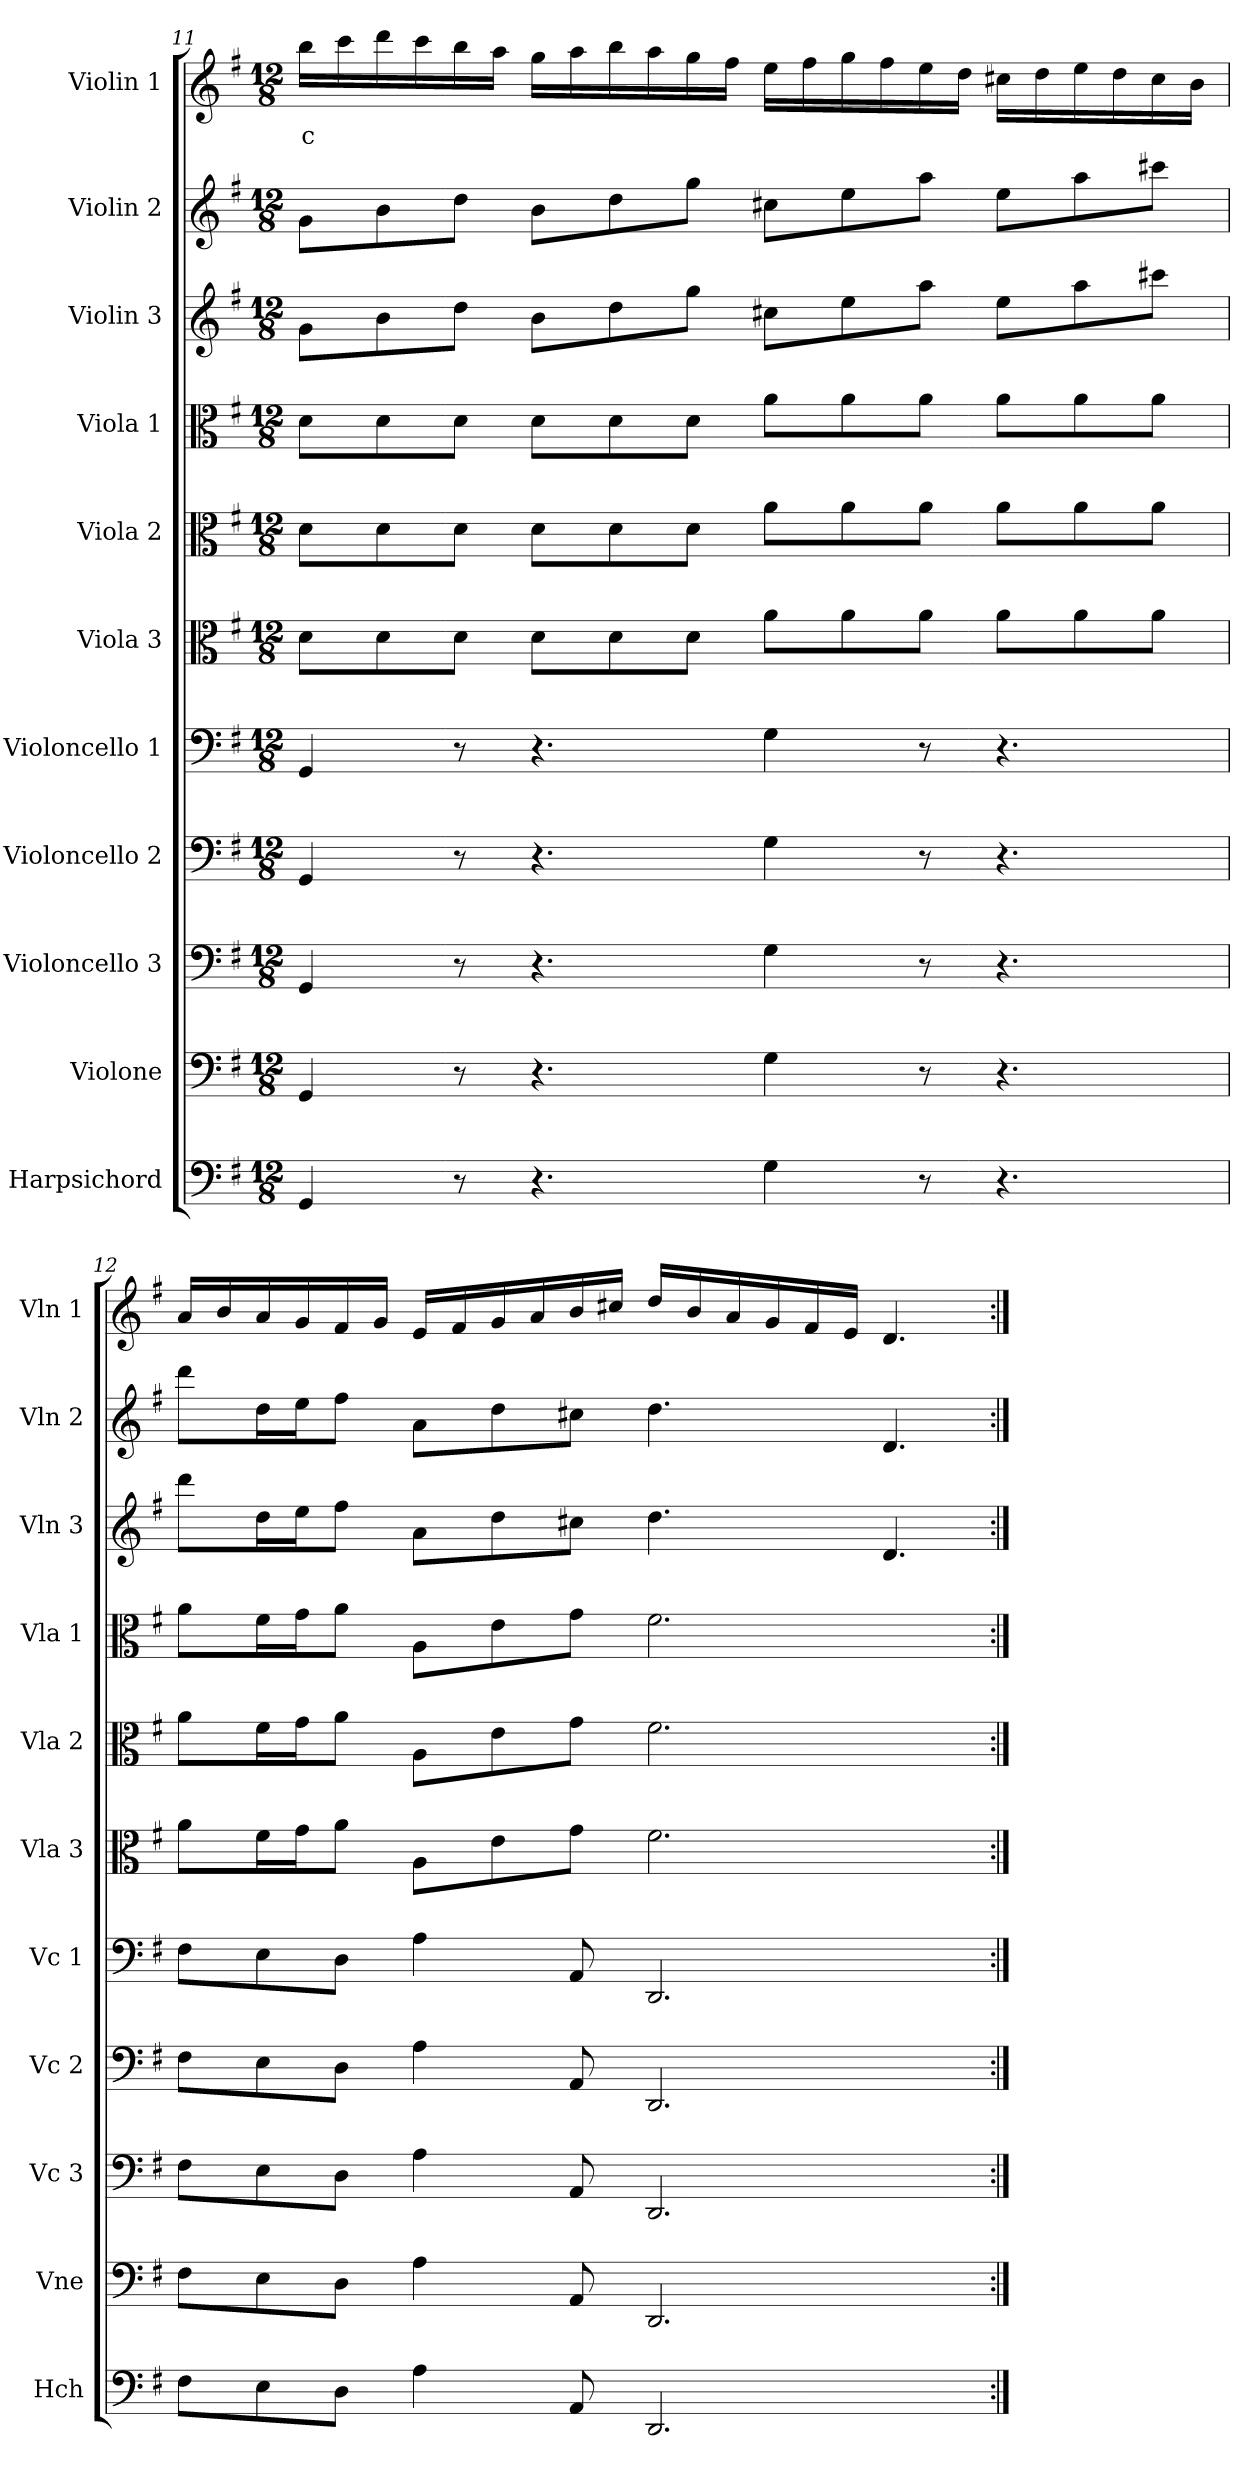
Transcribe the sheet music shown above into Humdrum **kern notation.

**kern	**kern	**kern	**kern	**kern	**kern	**kern	**kern	**kern	**kern	**kern	**text
*part11	*part10	*part9	*part8	*part7	*part6	*part5	*part4	*part3	*part2	*part1	*part1
*staff11	*staff10	*staff9	*staff8	*staff7	*staff6	*staff5	*staff4	*staff3	*staff2	*staff1	*staff1
*I"Harpsichord	*I"Violone	*I"Violoncello 3	*I"Violoncello 2	*I"Violoncello 1	*I"Viola 3	*I"Viola 2	*I"Viola 1	*I"Violin 3	*I"Violin 2	*I"Violin 1	*
*I'Hch	*I'Vne	*I'Vc 3	*I'Vc 2	*I'Vc 1	*I'Vla 3	*I'Vla 2	*I'Vla 1	*I'Vln 3	*I'Vln 2	*I'Vln 1	*
!!LO:PB:g=z
*clefF4	*clefF4	*clefF4	*clefF4	*clefF4	*clefC3	*clefC3	*clefC3	*clefG2	*clefG2	*clefG2	*
*	*ITrd7c12	*	*	*	*	*	*	*	*	*	*
*k[f#]	*k[f#]	*k[f#]	*k[f#]	*k[f#]	*k[f#]	*k[f#]	*k[f#]	*k[f#]	*k[f#]	*k[f#]	*
*M12/8	*M12/8	*M12/8	*M12/8	*M12/8	*M12/8	*M12/8	*M12/8	*M12/8	*M12/8	*M12/8	*
=11	=11	=11	=11	=11	=11	=11	=11	=11	=11	=11	=11
!	!	!	!	!	!	!	!	!	!	!	!LO:LY:b:color=#FF0000
4GG/	4GGG/	4GG/	4GG/	4GG/	8d\L	8d\L	8d\L	8g\L	8g\L	16bb\LL	c
.	.	.	.	.	.	.	.	.	.	16ccc\	.
.	.	.	.	.	8d\	8d\	8d\	8b\	8b\	16ddd\	.
.	.	.	.	.	.	.	.	.	.	16ccc\	.
8r	8r	8r	8r	8r	8d\J	8d\J	8d\J	8dd\J	8dd\J	16bb\	.
.	.	.	.	.	.	.	.	.	.	16aa\JJ	.
4.r	4.r	4.r	4.r	4.r	8d\L	8d\L	8d\L	8b\L	8b\L	16gg\LL	.
.	.	.	.	.	.	.	.	.	.	16aa\	.
.	.	.	.	.	8d\	8d\	8d\	8dd\	8dd\	16bb\	.
.	.	.	.	.	.	.	.	.	.	16aa\	.
.	.	.	.	.	8d\J	8d\J	8d\J	8gg\J	8gg\J	16gg\	.
.	.	.	.	.	.	.	.	.	.	16ff#\JJ	.
4G\	4GG\	4G\	4G\	4G\	8a\L	8a\L	8a\L	8cc#X\L	8cc#X\L	16ee\LL	.
.	.	.	.	.	.	.	.	.	.	16ff#\	.
.	.	.	.	.	8a\	8a\	8a\	8ee\	8ee\	16gg\	.
.	.	.	.	.	.	.	.	.	.	16ff#\	.
8r	8r	8r	8r	8r	8a\J	8a\J	8a\J	8aa\J	8aa\J	16ee\	.
.	.	.	.	.	.	.	.	.	.	16dd\JJ	.
4.r	4.r	4.r	4.r	4.r	8a\L	8a\L	8a\L	8ee\L	8ee\L	16cc#X\LL	.
.	.	.	.	.	.	.	.	.	.	16dd\	.
.	.	.	.	.	8a\	8a\	8a\	8aa\	8aa\	16ee\	.
.	.	.	.	.	.	.	.	.	.	16dd\	.
.	.	.	.	.	8a\J	8a\J	8a\J	8ccc#X\J	8ccc#X\J	16cc#\	.
.	.	.	.	.	.	.	.	.	.	16b\JJ	.
=12	=12	=12	=12	=12	=12	=12	=12	=12	=12	=12	=12
8F#\L	8FF#\L	8F#\L	8F#\L	8F#\L	8a\L	8a\L	8a\L	8ddd\L	8ddd\L	16a/LL	.
.	.	.	.	.	.	.	.	.	.	16b/	.
8E\	8EE\	8E\	8E\	8E\	16f#\L	16f#\L	16f#\L	16dd\L	16dd\L	16a/	.
.	.	.	.	.	16g\J	16g\J	16g\J	16ee\J	16ee\J	16g/	.
8D\J	8DD\J	8D\J	8D\J	8D\J	8a\J	8a\J	8a\J	8ff#\J	8ff#\J	16f#/	.
.	.	.	.	.	.	.	.	.	.	16g/JJ	.
4A\	4AA\	4A\	4A\	4A\	8A\L	8A\L	8A\L	8a\L	8a\L	16e/LL	.
.	.	.	.	.	.	.	.	.	.	16f#/	.
.	.	.	.	.	8e\	8e\	8e\	8dd\	8dd\	16g/	.
.	.	.	.	.	.	.	.	.	.	16a/	.
8AA/	8AAA/	8AA/	8AA/	8AA/	8g\J	8g\J	8g\J	8cc#X\J	8cc#X\J	16b/	.
.	.	.	.	.	.	.	.	.	.	16cc#X/JJ	.
2.DD/	2.DDD/	2.DD/	2.DD/	2.DD/	2.f#\	2.f#\	2.f#\	4.dd\	4.dd\	16dd/LL	.
.	.	.	.	.	.	.	.	.	.	16b/	.
.	.	.	.	.	.	.	.	.	.	16a/	.
.	.	.	.	.	.	.	.	.	.	16g/	.
.	.	.	.	.	.	.	.	.	.	16f#/	.
.	.	.	.	.	.	.	.	.	.	16e/JJ	.
.	.	.	.	.	.	.	.	4.d/	4.d/	4.d/	.
=:|!	=:|!	=:|!	=:|!	=:|!	=:|!	=:|!	=:|!	=:|!	=:|!	=:|!	=:|!
*-	*-	*-	*-	*-	*-	*-	*-	*-	*-	*-	*-
